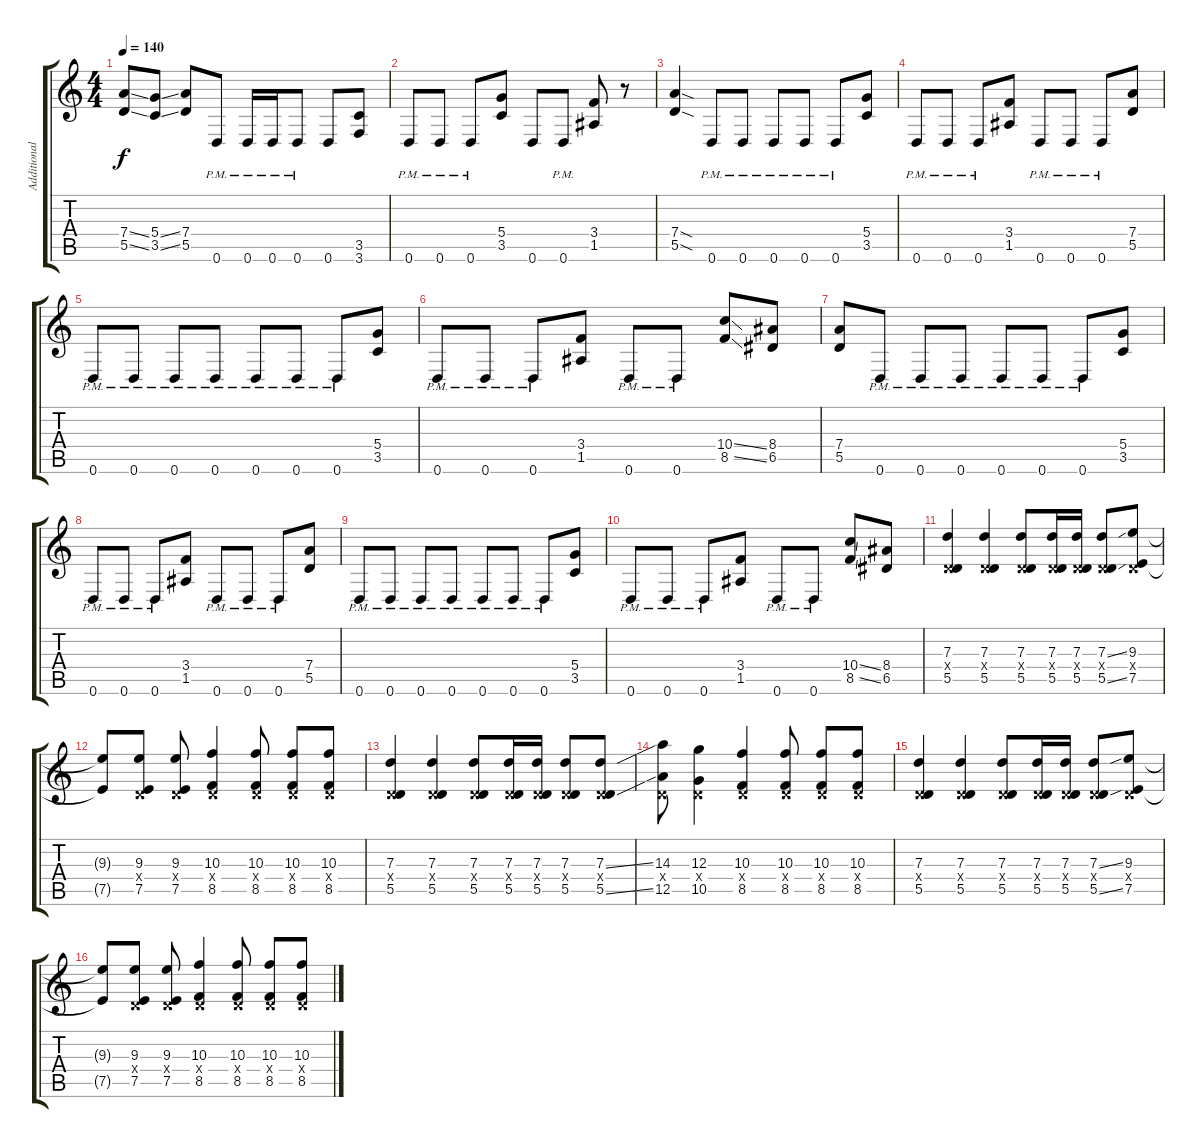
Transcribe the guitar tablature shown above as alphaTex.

\track ("Additional Guitar" "Additional") {instrument distortionguitar}
\staff {score tabs}
\tuning (E4 B3 G3 D3 A2 D2) {hide}
\ts (4 4)
\tempo 140
\clef g2
\ks c
(7.4{ss} 5.5{ss}).8{dy f} (5.4{ss} 3.5{ss}).8 (7.4 5.5).8 0.6{pm}.8 0.6{pm}.16 0.6{pm}.16 0.6{pm}.8 0.6.8 (3.5 3.6).8 |
0.6{pm}.8 0.6{pm}.8 0.6{pm}.8 (5.4 3.5).8 0.6.8 0.6{pm}.8 (3.4 1.5).8 r.8 |
(7.4{sod} 5.5{sod}).4 0.6{pm}.8 0.6{pm}.8 0.6{pm}.8 0.6{pm}.8 0.6{pm}.8 (5.4 3.5).8 |
0.6{pm}.8 0.6{pm}.8 0.6{pm}.8 (3.4 1.5).8 0.6{pm}.8 0.6{pm}.8 0.6{pm}.8 (7.4 5.5).8 |
0.6{pm}.8 0.6{pm}.8 0.6{pm}.8 0.6{pm}.8 0.6{pm}.8 0.6{pm}.8 0.6{pm}.8 (5.4 3.5).8 |
0.6{pm}.8 0.6{pm}.8 0.6{pm}.8 (3.4 1.5).8 0.6{pm}.8 0.6{pm}.8 (10.4{ss} 8.5{ss}).8 (8.4 6.5).8 |
(7.4 5.5).8 0.6{pm}.8 0.6{pm}.8 0.6{pm}.8 0.6{pm}.8 0.6{pm}.8 0.6{pm}.8 (5.4 3.5).8 |
0.6{pm}.8 0.6{pm}.8 0.6{pm}.8 (3.4 1.5).8 0.6{pm}.8 0.6{pm}.8 0.6{pm}.8 (7.4 5.5).8 |
0.6{pm}.8 0.6{pm}.8 0.6{pm}.8 0.6{pm}.8 0.6{pm}.8 0.6{pm}.8 0.6{pm}.8 (5.4 3.5).8 |
0.6{pm}.8 0.6{pm}.8 0.6{pm}.8 (3.4 1.5).8 0.6{pm}.8 0.6{pm}.8 (10.4{ss} 8.5{ss}).8 (8.4 6.5).8 |
(7.3 0.4{x} 5.5).4 (7.3 0.4{x} 5.5).4 (7.3 0.4{x} 5.5).8 (7.3 0.4{x} 5.5).16 (7.3 0.4{x} 5.5).16 (7.3{ss} 0.4{x} 5.5{ss}).8 (9.3 0.4{x} 7.5).8 |
(9.3{t} 7.5{t}).8 (9.3 0.4{x} 7.5).8 (9.3 0.4{x} 7.5).8 (10.3 0.4{x} 8.5).4 (10.3 0.4{x} 8.5).8 (10.3 0.4{x} 8.5).8 (10.3 0.4{x} 8.5).8 |
(7.3 0.4{x} 5.5).4 (7.3 0.4{x} 5.5).4 (7.3 0.4{x} 5.5).8 (7.3 0.4{x} 5.5).16 (7.3 0.4{x} 5.5).16 (7.3 0.4{x} 5.5).8 (7.3{ss} 0.4{x} 5.5{ss}).8 |
(14.3 0.4{x} 12.5).8 (12.3 0.4{x} 10.5).4 (10.3 0.4{x} 8.5).4 (10.3 0.4{x} 8.5).8 (10.3 0.4{x} 8.5).8 (10.3 0.4{x} 8.5).8 |
(7.3 0.4{x} 5.5).4 (7.3 0.4{x} 5.5).4 (7.3 0.4{x} 5.5).8 (7.3 0.4{x} 5.5).16 (7.3 0.4{x} 5.5).16 (7.3{ss} 0.4{x} 5.5{ss}).8 (9.3 0.4{x} 7.5).8 |
(9.3{t} 7.5{t}).8 (9.3 0.4{x} 7.5).8 (9.3 0.4{x} 7.5).8 (10.3 0.4{x} 8.5).4 (10.3 0.4{x} 8.5).8 (10.3 0.4{x} 8.5).8 (10.3 0.4{x} 8.5).8
